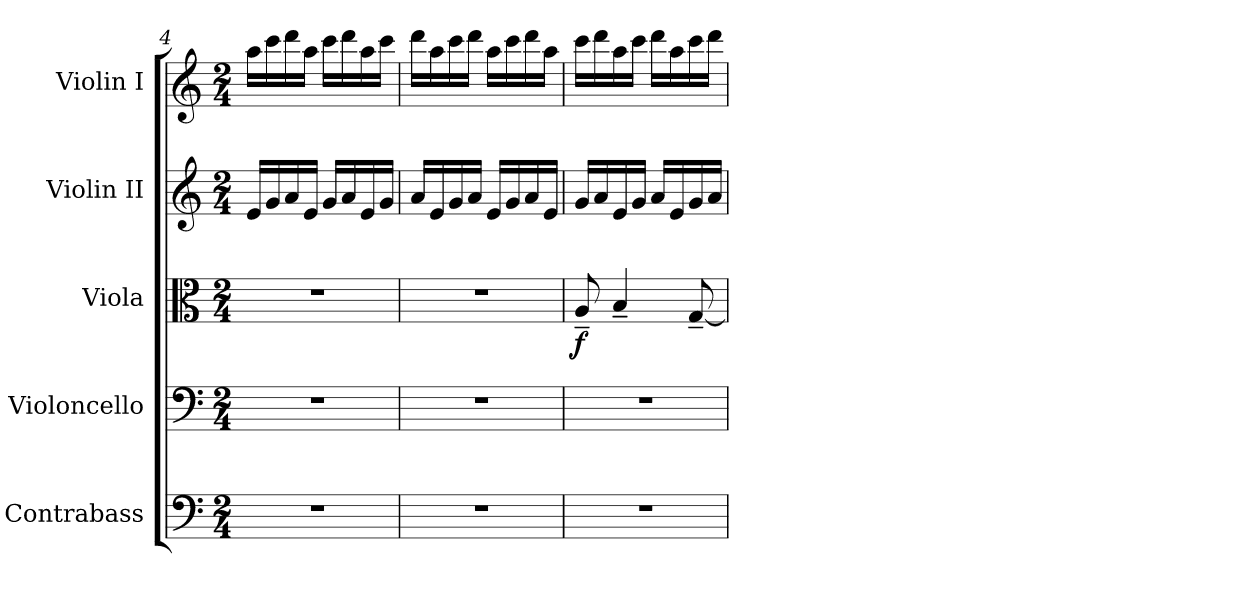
**kern	**kern	**kern	**dynam	**kern	**kern
*part5	*part4	*part3	*part3	*part2	*part1
*staff5	*staff4	*staff3	*staff3	*staff2	*staff1
*I"Contrabass	*I"Violoncello	*I"Viola	*	*I"Violin II	*I"Violin I
*I'Cb.	*I'Vc.	*I'Vla.	*	*I'Vln. II	*I'Vln. I
*clefF4	*clefF4	*clefC3	*	*clefG2	*clefG2
*ITrd7c12	*	*	*	*	*
*k[]	*k[]	*k[]	*	*k[]	*k[]
*M2/4	*M2/4	*M2/4	*	*M2/4	*M2/4
=4	=4	=4	=4	=4	=4
2r	2r	2r	.	16e/LL	16aa\LL
.	.	.	.	16g/	16ccc\
.	.	.	.	16a/	16ddd\
.	.	.	.	16e/JJ	16aa\JJ
.	.	.	.	16g/LL	16ccc\LL
.	.	.	.	16a/	16ddd\
.	.	.	.	16e/	16aa\
.	.	.	.	16g/JJ	16ccc\JJ
!!LO:LB:g=z
=5	=5	=5	=5	=5	=5
2r	2r	2r	.	16a/LL	16ddd\LL
.	.	.	.	16e/	16aa\
.	.	.	.	16g/	16ccc\
.	.	.	.	16a/JJ	16ddd\JJ
.	.	.	.	16e/LL	16aa\LL
.	.	.	.	16g/	16ccc\
.	.	.	.	16a/	16ddd\
.	.	.	.	16e/JJ	16aa\JJ
=6	=6	=6	=6	=6	=6
!	!	!	!LO:DY:b	!	!
2r	2r	8A~/	f	16g/LL	16ccc\LL
.	.	.	.	16a/	16ddd\
.	.	4B~/	.	16e/	16aa\
.	.	.	.	16g/JJ	16ccc\JJ
.	.	.	.	16a/LL	16ddd\LL
.	.	.	.	16e/	16aa\
.	.	[8G~/	.	16g/	16ccc\
.	.	.	.	16a/JJ	16ddd\JJ
=	=	=	=	=	=
*-	*-	*-	*-	*-	*-
